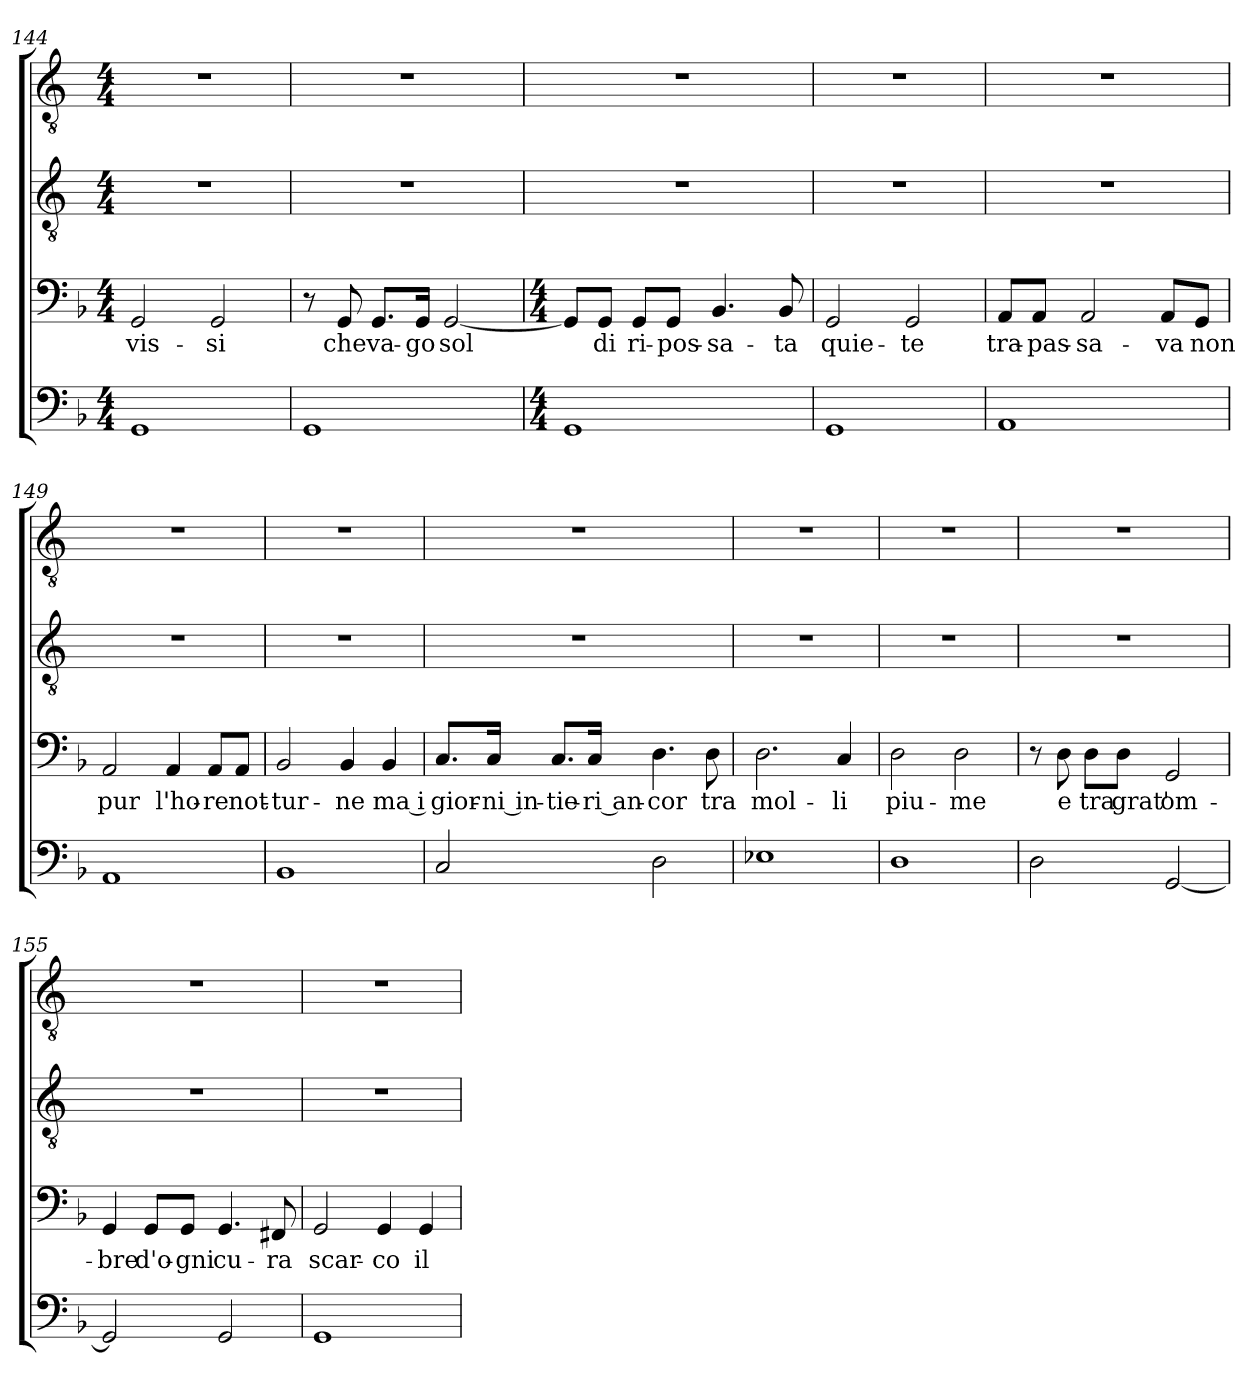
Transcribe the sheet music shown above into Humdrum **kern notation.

**kern	**kern	**text	**kern	**kern
*part4	*part3	*part3	*part2	*part1
*staff4	*staff3	*staff3	*staff2	*staff1
*clefF4	*clefF4	*	*clefGv2	*clefGv2
*k[b-]	*k[b-]	*	*k[]	*k[]
*F:	*F:	*	*C:	*C:
*M4/4	*M4/4	*	*M4/4	*M4/4
=144	=144	=144	=144	=144
!	!	!LO:LY:b	!	!
1GG	2GG/	vis-	1r	1r
!	!	!LO:LY:b	!	!
.	2GG/	-si	.	.
=145	=145	=145	=145	=145
1GG	8r	.	1r	1r
!	!	!LO:LY:b	!	!
.	8GG/	che	.	.
!	!	!LO:LY:b	!	!
.	8.GG/L	va-	.	.
!	!	!LO:LY:b	!	!
.	16GG/Jk	-go	.	.
!	!	!LO:LY:b	!	!
.	[2GG/	sol	.	.
!!LO:PB:g=z
=146	=146	=146	=146	=146
*M4/4	*M4/4	*	*	*
1GG	8GG/L]	.	1r	1r
!	!	!LO:LY:b	!	!
.	8GG/J	di	.	.
!	!	!LO:LY:b	!	!
.	8GG/L	ri-	.	.
!	!	!LO:LY:b	!	!
.	8GG/J	-pos-	.	.
!	!	!LO:LY:b	!	!
.	4.BB-/	-sa-	.	.
!	!	!LO:LY:b	!	!
.	8BB-/	-ta	.	.
=147	=147	=147	=147	=147
!	!	!LO:LY:b	!	!
1GG	2GG/	quie-	1r	1r
!	!	!LO:LY:b	!	!
.	2GG/	-te	.	.
=148	=148	=148	=148	=148
!	!	!LO:LY:b	!	!
1AA	8AA/L	tra-	1r	1r
!	!	!LO:LY:b	!	!
.	8AA/J	-pas-	.	.
!	!	!LO:LY:b	!	!
.	2AA/	-sa-	.	.
!	!	!LO:LY:b	!	!
.	8AA/L	-va	.	.
!	!	!LO:LY:b	!	!
.	8GG/J	non	.	.
=149	=149	=149	=149	=149
!	!	!LO:LY:b	!	!
1AA	2AA/	pur	1r	1r
!	!	!LO:LY:b	!	!
.	4AA/	l'ho-	.	.
!	!	!LO:LY:b	!	!
.	8AA/L	-re	.	.
!	!	!LO:LY:b	!	!
.	8AA/J	not-	.	.
=150	=150	=150	=150	=150
!	!	!LO:LY:b	!	!
1BB-	2BB-/	-tur-	1r	1r
!	!	!LO:LY:b	!	!
.	4BB-/	-ne	.	.
!	!	!LO:LY:b	!	!
.	4BB-/	ma i	.	.
!!LO:LB:g=z
=151	=151	=151	=151	=151
!	!	!LO:LY:b	!	!
2C/	8.C/L	gior-	1r	1r
!	!	!LO:LY:b	!	!
.	16C/Jk	-ni in-	.	.
!	!	!LO:LY:b	!	!
.	8.C/L	-tie-	.	.
!	!	!LO:LY:b	!	!
.	16C/Jk	-ri an-	.	.
!	!	!LO:LY:b	!	!
2D\	4.D\	-cor	.	.
!	!	!LO:LY:b	!	!
.	8D\	tra	.	.
=152	=152	=152	=152	=152
!	!	!LO:LY:b	!	!
1E-X	2.D\	mol-	1r	1r
!	!	!LO:LY:b	!	!
.	4C/	-li	.	.
=153	=153	=153	=153	=153
!	!	!LO:LY:b	!	!
1D	2D\	piu-	1r	1r
!	!	!LO:LY:b	!	!
.	2D\	-me	.	.
=154	=154	=154	=154	=154
2D\	8r	.	1r	1r
!	!	!LO:LY:b	!	!
.	8D\	e	.	.
!	!	!LO:LY:b	!	!
.	8D\L	tra	.	.
!	!	!LO:LY:b	!	!
.	8D\J	grat'	.	.
!	!	!LO:LY:b	!	!
[2GG/	2GG/	om-	.	.
=155	=155	=155	=155	=155
!	!	!LO:LY:b	!	!
2GG/]	4GG/	-bre	1r	1r
!	!	!LO:LY:b	!	!
.	8GG/L	d'o-	.	.
!	!	!LO:LY:b	!	!
.	8GG/J	-gni	.	.
!	!	!LO:LY:b	!	!
2GG/	4.GG/	cu-	.	.
!	!	!LO:LY:b	!	!
.	8FF#X/	-ra	.	.
!!LO:LB:g=z
=156	=156	=156	=156	=156
!	!	!LO:LY:b	!	!
1GG	2GG/	scar-	1r	1r
!	!	!LO:LY:b	!	!
.	4GG/	-co	.	.
!	!	!LO:LY:b	!	!
.	4GG/	il	.	.
=	=	=	=	=
*-	*-	*-	*-	*-
